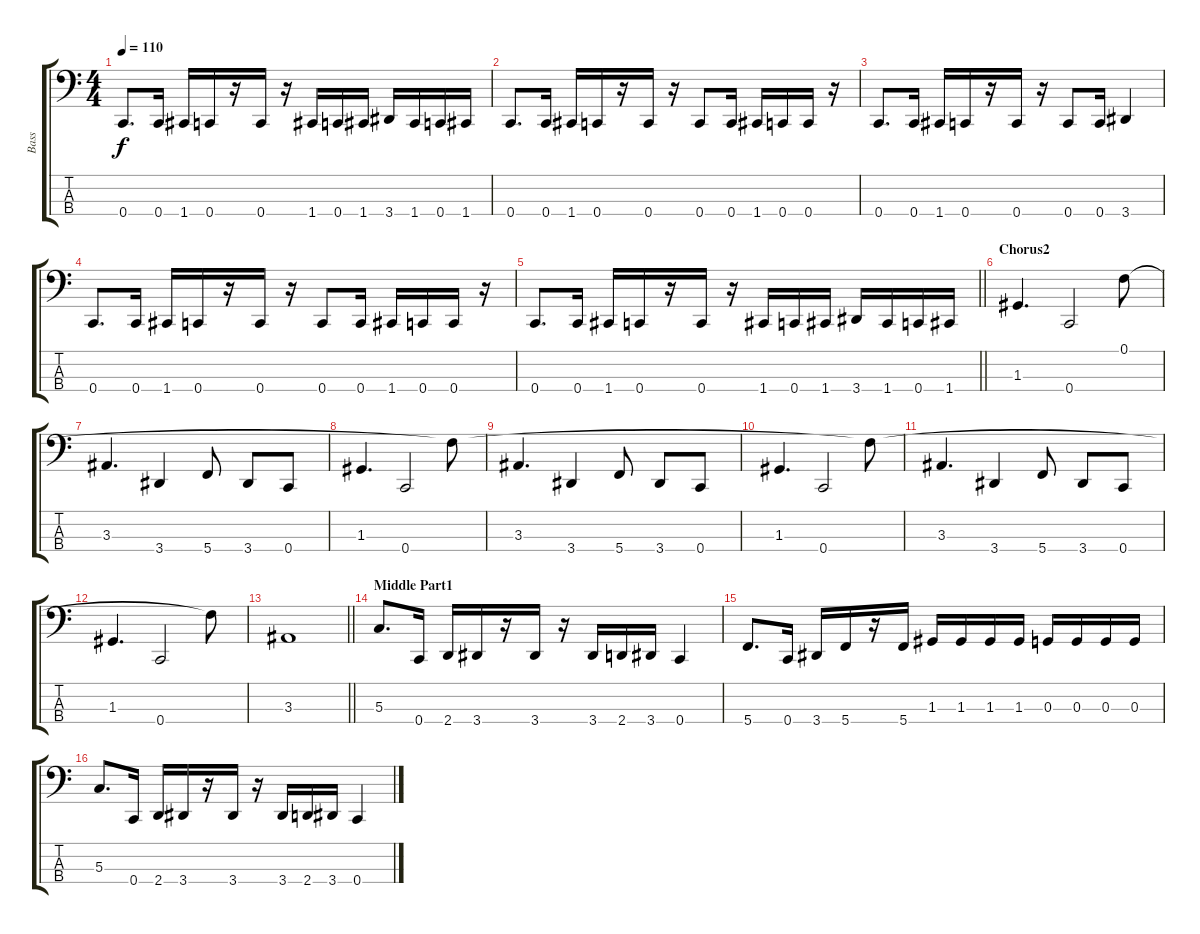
\track ("Bass" "Bass") {instrument electricbasspick}
\staff {score tabs}
\tuning (F2 C2 G1 C1) {hide}
\ts (4 4)
\tempo 110
\clef f4
\ks c
0.4.8{d dy f} 0.4.16 1.4.16 0.4.16 r.16 0.4.16 r.16 1.4.16 0.4.16 1.4.16 3.4.16 1.4.16 0.4.16 1.4.16 |
0.4.8{d} 0.4.16 1.4.16 0.4.16 r.16 0.4.16 r.16 0.4.8 0.4.16 1.4.16 0.4.16 0.4.16 r.16 |
0.4.8{d} 0.4.16 1.4.16 0.4.16 r.16 0.4.16 r.16 0.4.8 0.4.16 3.4.4 |
0.4.8{d} 0.4.16 1.4.16 0.4.16 r.16 0.4.16 r.16 0.4.8 0.4.16 1.4.16 0.4.16 0.4.16 r.16 |
\barLineRight lightlight
0.4.8{d} 0.4.16 1.4.16 0.4.16 r.16 0.4.16 r.16 1.4.16 0.4.16 1.4.16 3.4.16 1.4.16 0.4.16 1.4.16 |
\section ("" "Chorus2")
1.3.4{d} 0.4.2 0.1.8 |
3.3.4{d} 3.4.4 5.4.8 3.4.8 0.4.8 |
1.3.4{d} 0.4.2 0.1{t}.8 |
3.3.4{d} 3.4.4 5.4.8 3.4.8 0.4.8 |
1.3.4{d} 0.4.2 0.1{t}.8 |
3.3.4{d} 3.4.4 5.4.8 3.4.8 0.4.8 |
1.3.4{d} 0.4.2 0.1{t}.8 |
\barLineRight lightlight
3.3.1 |
\section ("" "Middle Part1")
5.3.8{d} 0.4.16 2.4.16 3.4.16 r.16 3.4.16 r.16 3.4.16 2.4.16 3.4.16 0.4.4 |
5.4.8{d} 0.4.16 3.4.16 5.4.16 r.16 5.4.16 1.3.16 1.3.16 1.3.16 1.3.16 0.3.16 0.3.16 0.3.16 0.3.16 |
5.3.8{d} 0.4.16 2.4.16 3.4.16 r.16 3.4.16 r.16 3.4.16 2.4.16 3.4.16 0.4.4
